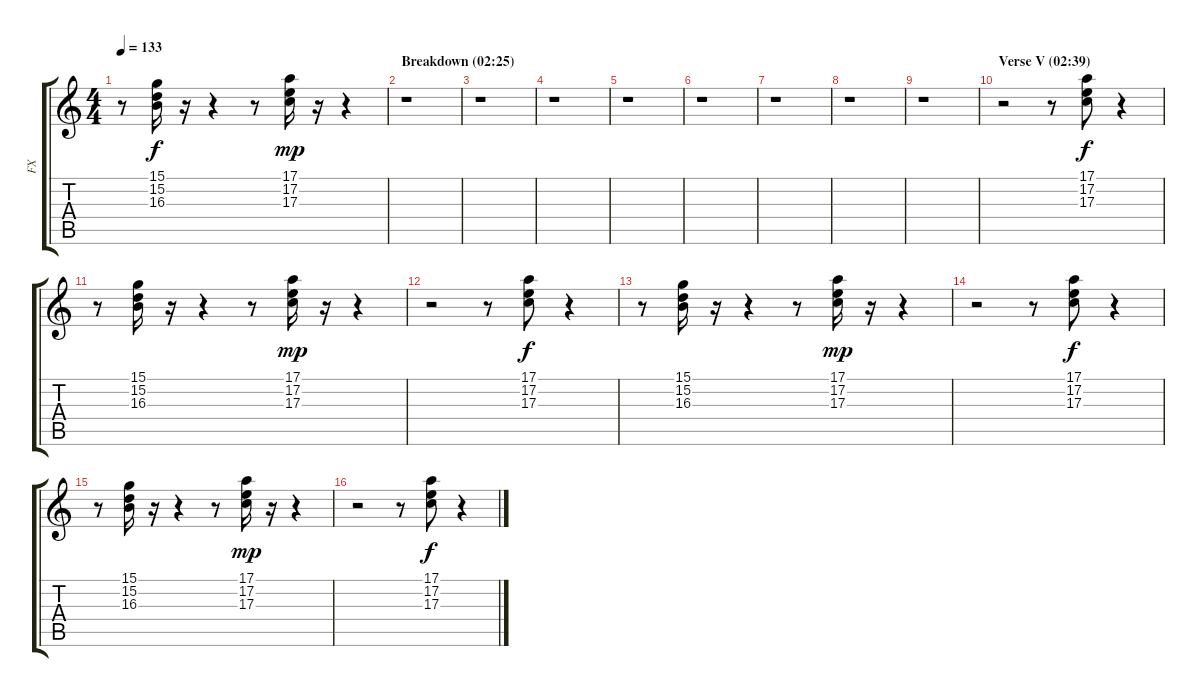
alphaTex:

\track ("FX" "FX") {instrument electricpiano1}
\staff {score tabs}
\tuning (E4 B3 G3 D3 A2 E2) {hide}
\ts (4 4)
\tempo 133
\clef g2
\ks c
r.8{dy f} (15.1 15.2 16.3).16 r.16 r.4 r.8 (17.1 17.2 17.3).16{dy mp} r.16 r.4 |
\section ("" "Breakdown (02:25)")
r.1 |
r.1 |
r.1 |
r.1 |
r.1 |
r.1 |
r.1 |
r.1 |
\section ("" "Verse V (02:39)")
r.2 r.8 (17.1 17.2 17.3).8{dy f} r.4 |
r.8 (15.1 15.2 16.3).16 r.16 r.4 r.8 (17.1 17.2 17.3).16{dy mp} r.16 r.4 |
r.2 r.8 (17.1 17.2 17.3).8{dy f} r.4 |
r.8 (15.1 15.2 16.3).16 r.16 r.4 r.8 (17.1 17.2 17.3).16{dy mp} r.16 r.4 |
r.2 r.8 (17.1 17.2 17.3).8{dy f} r.4 |
r.8 (15.1 15.2 16.3).16 r.16 r.4 r.8 (17.1 17.2 17.3).16{dy mp} r.16 r.4 |
r.2 r.8 (17.1 17.2 17.3).8{dy f} r.4
